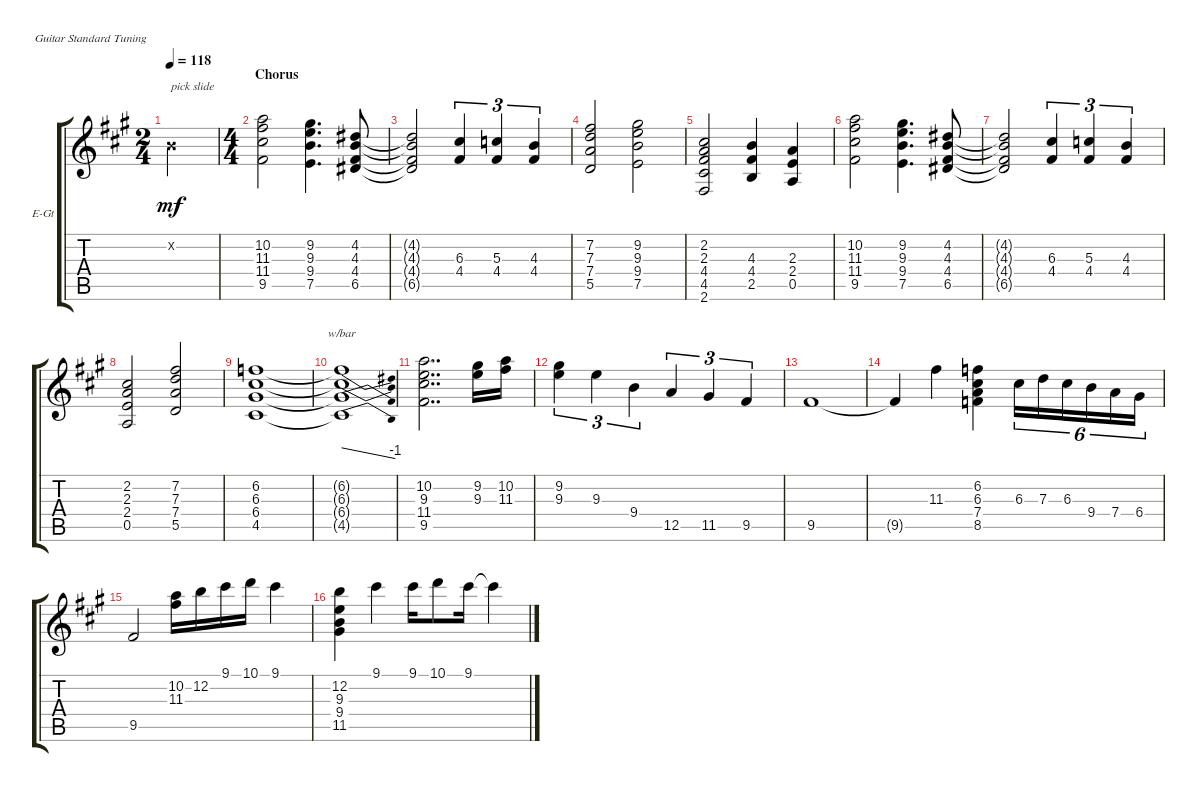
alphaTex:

\defaultSystemsLayout 4
\bracketExtendMode groupsimilarinstruments
\firstSystemTrackNameOrientation horizontal
\otherSystemsTrackNameOrientation horizontal
\track ("VINNIE VINCENT" "E-Gt") {solo instrument distortionguitar}
\staff {score tabs}
\tuning (E4 B3 G3 D3 A2 E2)
\ts (2 4)
\tempo 118
\clef g2
\ks a
0.2{x}.2{txt "pick slide" dy mf} |
\ts (4 4)
\section ("" "Chorus")
(9.5 11.4 11.3 10.2).2 (7.5 9.4 9.3 9.2).4{d} (4.2 4.3 4.4 6.5).8 |
(4.2{t} 4.3{t} 4.4{t} 6.5{t}).2 (6.3 4.4).4{tu (3 2)} (5.3 4.4).4{tu (3 2)} (4.3 4.4).4{tu (3 2)} |
(5.5 7.4 7.3 7.2).2 (9.2 9.3 9.4 7.5).2 |
(2.6 4.5 4.4 2.3 2.2).2 (4.3 4.4 2.5).4 (0.5 2.4 2.3).4 |
(9.5 11.4 11.3 10.2).2 (7.5 9.4 9.3 9.2).4{d} (4.2 4.3 4.4 6.5).8 |
(4.2{t} 4.3{t} 4.4{t} 6.5{t}).2 (6.3 4.4).4{tu (3 2)} (5.3 4.4).4{tu (3 2)} (4.3 4.4).4{tu (3 2)} |
(0.5 2.4 2.3 2.2).2 (7.2 7.3 7.4 5.5).2 |
(4.5 6.4 6.3 6.2).1 |
(4.5{t} 6.4{t} 6.3{t} 6.2{t}).1{tbe (dive default 0 0 45 -4)} |
(10.2 9.3 11.4 9.5).2{dd} (9.2 9.3).16 (10.2 11.3).16 |
(9.2 9.3).4{tu (3 2)} 9.3.4{tu (3 2)} 9.4.4{tu (3 2)} 12.5.4{tu (3 2)} 11.5.4{tu (3 2)} 9.5.4{tu (3 2)} |
9.5.1 |
9.5{t}.4 11.3.4 (6.2 6.3 7.4 8.5).4 6.3.16{tu (6 4)} 7.3.16{tu (6 4)} 6.3.16{tu (6 4)} 9.4.16{tu (6 4)} 7.4.16{tu (6 4)} 6.4.16{tu (6 4)} |
9.5.2 (10.2 11.3).16 12.2.16 9.1.16 10.1.16 9.1.4 |
(12.2 9.3 9.4 11.5).4 9.1.4 9.1.16 10.1.8 9.1.16 9.1{t}.4
